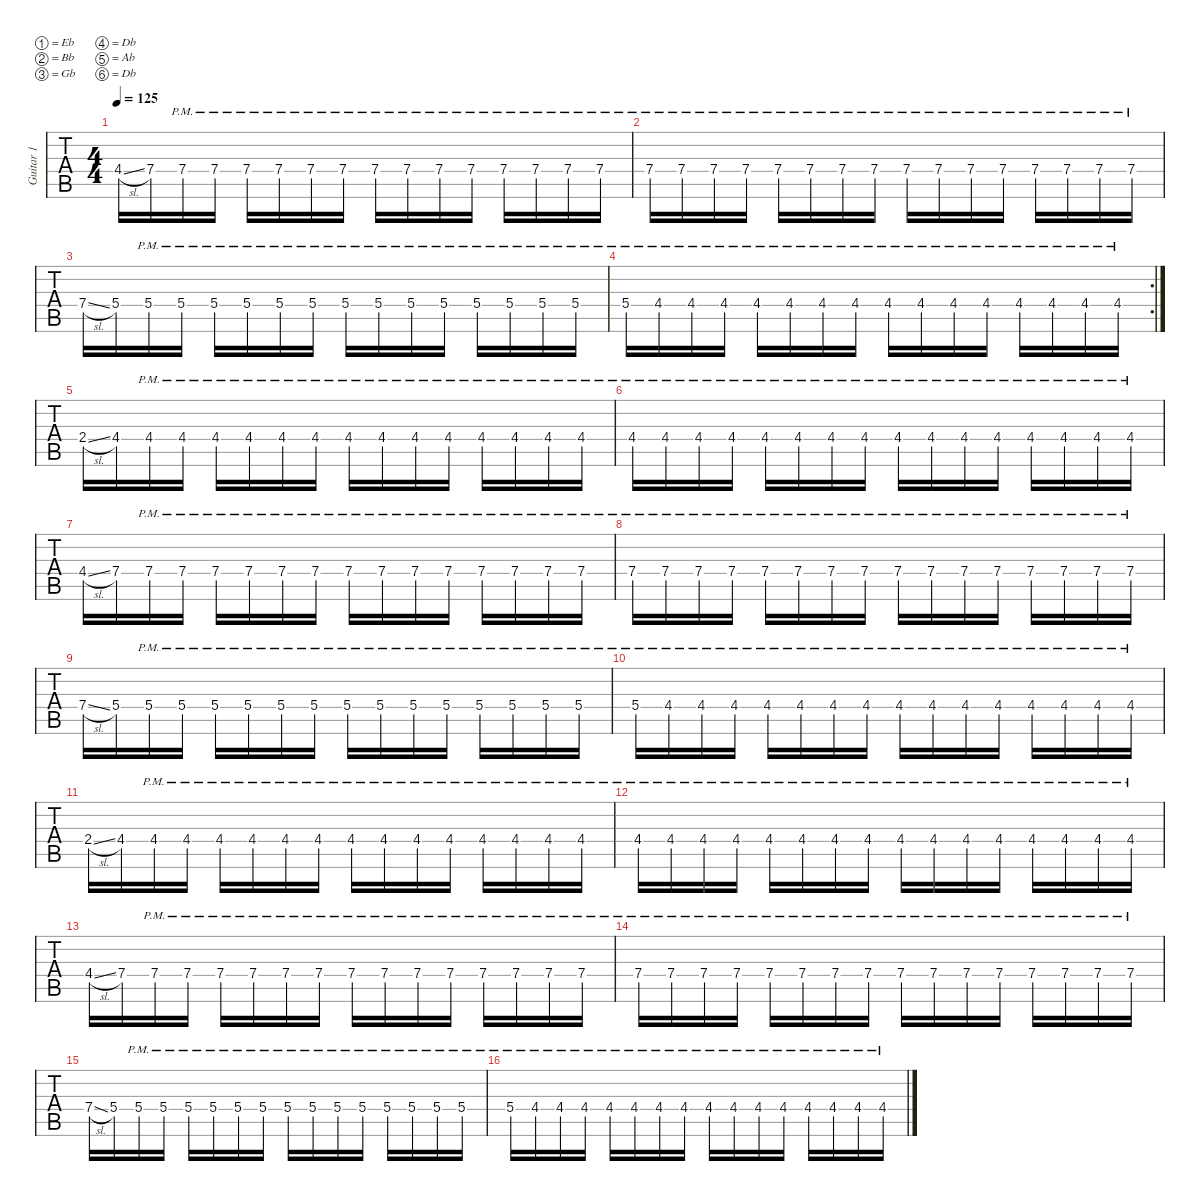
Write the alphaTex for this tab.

\defaultSystemsLayout 4
\hideDynamics
\bracketExtendMode nobrackets
\multiTrackTrackNamePolicy allsystems
\firstSystemTrackNameMode fullname
\otherSystemsTrackNameMode fullname
\otherSystemsTrackNameOrientation horizontal
\track ("Guitar 1" "Guitar 1") {instrument overdrivenguitar}
\staff {tabs}
\tuning (Eb4 Bb3 Gb3 Db3 Ab2 Db2)
\ts (4 4)
\scale
0.990834
\tempo 125
\accidentals auto
\clef g2
\ottava regular
\simile none
\ks aminor
4.4{sl acc #}.16{dy mf} 7.4{acc x}.16 7.4{pm acc x}.16 7.4{pm acc x}.16 7.4{pm acc x}.16 7.4{pm acc x}.16 7.4{pm acc x}.16 7.4{pm acc x}.16 7.4{pm acc x}.16 7.4{pm acc x}.16 7.4{pm acc x}.16 7.4{pm acc x}.16 7.4{pm acc x}.16 7.4{pm acc x}.16 7.4{pm acc x}.16 7.4{pm acc x}.16 |
\scale
1.01411 7.4{pm acc x}.16 7.4{pm acc x}.16 7.4{pm acc x}.16 7.4{pm acc x}.16 7.4{pm acc x}.16 7.4{pm acc x}.16 7.4{pm acc x}.16 7.4{pm acc x}.16 7.4{pm acc x}.16 7.4{pm acc x}.16 7.4{pm acc x}.16 7.4{pm acc x}.16 7.4{pm acc x}.16 7.4{pm acc x}.16 7.4{pm acc x}.16 7.4{pm acc x}.16 |
\scale
0.993902 7.4{sl acc x}.16 5.4{acc x}.16 5.4{pm acc x}.16 5.4{pm acc x}.16 5.4{pm acc x}.16 5.4{pm acc x}.16 5.4{pm acc x}.16 5.4{pm acc x}.16 5.4{pm acc x}.16 5.4{pm acc x}.16 5.4{pm acc x}.16 5.4{pm acc x}.16 5.4{pm acc x}.16 5.4{pm acc x}.16 5.4{pm acc x}.16 5.4{pm acc x}.16 |
\rc 2
\scale
0.991989 5.4{pm acc x}.16 4.4{pm acc #}.16 4.4{pm acc #}.16 4.4{pm acc #}.16 4.4{pm acc #}.16 4.4{pm acc #}.16 4.4{pm acc #}.16 4.4{pm acc #}.16 4.4{pm acc #}.16 4.4{pm acc #}.16 4.4{pm acc #}.16 4.4{pm acc #}.16 4.4{pm acc #}.16 4.4{pm acc #}.16 4.4{pm acc #}.16 4.4{pm acc #}.16 |
\scale
1.00713 2.4{sl acc x}.16 4.4{acc #}.16 4.4{pm acc #}.16 4.4{pm acc #}.16 4.4{pm acc #}.16 4.4{pm acc #}.16 4.4{pm acc #}.16 4.4{pm acc #}.16 4.4{pm acc #}.16 4.4{pm acc #}.16 4.4{pm acc #}.16 4.4{pm acc #}.16 4.4{pm acc #}.16 4.4{pm acc #}.16 4.4{pm acc #}.16 4.4{pm acc #}.16 |
\scale
0.998432 4.4{pm acc #}.16 4.4{pm acc #}.16 4.4{pm acc #}.16 4.4{pm acc #}.16 4.4{pm acc #}.16 4.4{pm acc #}.16 4.4{pm acc #}.16 4.4{pm acc #}.16 4.4{pm acc #}.16 4.4{pm acc #}.16 4.4{pm acc #}.16 4.4{pm acc #}.16 4.4{pm acc #}.16 4.4{pm acc #}.16 4.4{pm acc #}.16 4.4{pm acc #}.16 |
\scale
0.994442 4.4{sl acc #}.16 7.4{acc x}.16 7.4{pm acc x}.16 7.4{pm acc x}.16 7.4{pm acc x}.16 7.4{pm acc x}.16 7.4{pm acc x}.16 7.4{pm acc x}.16 7.4{pm acc x}.16 7.4{pm acc x}.16 7.4{pm acc x}.16 7.4{pm acc x}.16 7.4{pm acc x}.16 7.4{pm acc x}.16 7.4{pm acc x}.16 7.4{pm acc x}.16 |
\scale
1.01008 7.4{pm acc x}.16 7.4{pm acc x}.16 7.4{pm acc x}.16 7.4{pm acc x}.16 7.4{pm acc x}.16 7.4{pm acc x}.16 7.4{pm acc x}.16 7.4{pm acc x}.16 7.4{pm acc x}.16 7.4{pm acc x}.16 7.4{pm acc x}.16 7.4{pm acc x}.16 7.4{pm acc x}.16 7.4{pm acc x}.16 7.4{pm acc x}.16 7.4{pm acc x}.16 |
\scale
0.992042 7.4{sl acc x}.16 5.4{acc x}.16 5.4{pm acc x}.16 5.4{pm acc x}.16 5.4{pm acc x}.16 5.4{pm acc x}.16 5.4{pm acc x}.16 5.4{pm acc x}.16 5.4{pm acc x}.16 5.4{pm acc x}.16 5.4{pm acc x}.16 5.4{pm acc x}.16 5.4{pm acc x}.16 5.4{pm acc x}.16 5.4{pm acc x}.16 5.4{pm acc x}.16 |
\scale
0.997881 5.4{pm acc x}.16 4.4{pm acc #}.16 4.4{pm acc #}.16 4.4{pm acc #}.16 4.4{pm acc #}.16 4.4{pm acc #}.16 4.4{pm acc #}.16 4.4{pm acc #}.16 4.4{pm acc #}.16 4.4{pm acc #}.16 4.4{pm acc #}.16 4.4{pm acc #}.16 4.4{pm acc #}.16 4.4{pm acc #}.16 4.4{pm acc #}.16 4.4{pm acc #}.16 |
2.4{sl acc x}.16 4.4{acc #}.16 4.4{pm acc #}.16 4.4{pm acc #}.16 4.4{pm acc #}.16 4.4{pm acc #}.16 4.4{pm acc #}.16 4.4{pm acc #}.16 4.4{pm acc #}.16 4.4{pm acc #}.16 4.4{pm acc #}.16 4.4{pm acc #}.16 4.4{pm acc #}.16 4.4{pm acc #}.16 4.4{pm acc #}.16 4.4{pm acc #}.16 |
4.4{pm acc #}.16 4.4{pm acc #}.16 4.4{pm acc #}.16 4.4{pm acc #}.16 4.4{pm acc #}.16 4.4{pm acc #}.16 4.4{pm acc #}.16 4.4{pm acc #}.16 4.4{pm acc #}.16 4.4{pm acc #}.16 4.4{pm acc #}.16 4.4{pm acc #}.16 4.4{pm acc #}.16 4.4{pm acc #}.16 4.4{pm acc #}.16 4.4{pm acc #}.16 |
\scale
1.0218 4.4{sl acc #}.16 7.4{acc x}.16 7.4{pm acc x}.16 7.4{pm acc x}.16 7.4{pm acc x}.16 7.4{pm acc x}.16 7.4{pm acc x}.16 7.4{pm acc x}.16 7.4{pm acc x}.16 7.4{pm acc x}.16 7.4{pm acc x}.16 7.4{pm acc x}.16 7.4{pm acc x}.16 7.4{pm acc x}.16 7.4{pm acc x}.16 7.4{pm acc x}.16 |
\scale
0.9782 7.4{pm acc x}.16 7.4{pm acc x}.16 7.4{pm acc x}.16 7.4{pm acc x}.16 7.4{pm acc x}.16 7.4{pm acc x}.16 7.4{pm acc x}.16 7.4{pm acc x}.16 7.4{pm acc x}.16 7.4{pm acc x}.16 7.4{pm acc x}.16 7.4{pm acc x}.16 7.4{pm acc x}.16 7.4{pm acc x}.16 7.4{pm acc x}.16 7.4{pm acc x}.16 |
\scale
1.02164 7.4{sl acc x}.16 5.4{acc x}.16 5.4{pm acc x}.16 5.4{pm acc x}.16 5.4{pm acc x}.16 5.4{pm acc x}.16 5.4{pm acc x}.16 5.4{pm acc x}.16 5.4{pm acc x}.16 5.4{pm acc x}.16 5.4{pm acc x}.16 5.4{pm acc x}.16 5.4{pm acc x}.16 5.4{pm acc x}.16 5.4{pm acc x}.16 5.4{pm acc x}.16 |
\scale
0.978362 5.4{pm acc x}.16 4.4{pm acc #}.16 4.4{pm acc #}.16 4.4{pm acc #}.16 4.4{pm acc #}.16 4.4{pm acc #}.16 4.4{pm acc #}.16 4.4{pm acc #}.16 4.4{pm acc #}.16 4.4{pm acc #}.16 4.4{pm acc #}.16 4.4{pm acc #}.16 4.4{pm acc #}.16 4.4{pm acc #}.16 4.4{pm acc #}.16 4.4{pm acc #}.16
